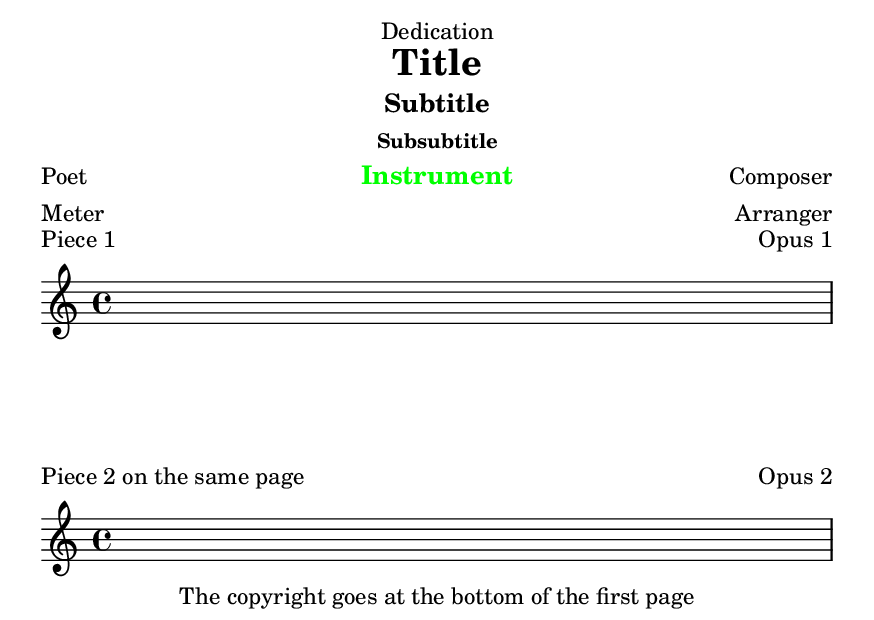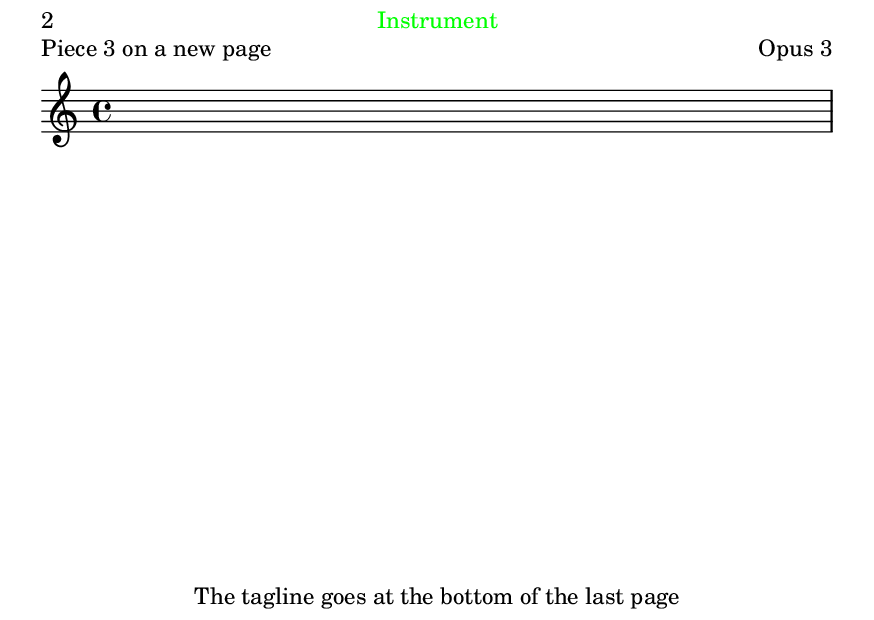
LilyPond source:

%% Generated by lilypond-book
%% Options: [exampleindent=10.16\mm,indent=0\mm,line-width=160\mm,noragged-right,paper-height=845.047\pt,paper-width=597.508\pt,papersize="a6landscape",quote]
\include "lilypond-book-preamble.ly"


% ****************************************************************
% Start cut-&-pastable-section
% ****************************************************************

#(ly:set-option 'eps-box-padding 3.000000)



\paper {
  #(set-paper-size "a6landscape")
  indent = 0\mm
  ragged-right = ##f
}

\layout {
  
}




% ****************************************************************
% ly snippet:
% ****************************************************************
\sourcefileline 778
\book {
  \header {
      % 以下のフィールドは中央揃えされます。
    dedication = "Dedication"
    title = "Title"
    subtitle = "Subtitle"
    subsubtitle = "Subsubtitle"
      % 以下のフィールドは 1 行に配置されます
      % フィールド "instrument" は 2 ページ以降にも表示されます
    instrument = \markup \with-color #green "Instrument"
    poet = "Poet"
    composer = "Composer"
      % 以下のフィールドは同一行の両端に配置されます
    meter = "Meter"
    arranger = "Arranger"
      % 以下のフィールドは最下段の中央に配置されます
      % tagline は最後のページの最下部に配置されます
      % copyright は最初のページの最下部に配置されます
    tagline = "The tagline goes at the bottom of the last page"
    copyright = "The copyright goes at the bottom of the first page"
  }
  \score {
    \header {
        % 以下のフィールドは同一行の両端に配置されます
      piece = "Piece 1"
      opus = "Opus 1"
    }
    { s1 }
  }
  \score {
    \header {
        % 以下のフィールドは同一行の両端に配置されます
      piece = "Piece 2 on the same page"
      opus = "Opus 2"
    }
    { s1 }
  }
  \pageBreak
  \score {
    \header {
        % 以下のフィールドは同一行の両端に配置されます
      piece = "Piece 3 on a new page"
      opus = "Opus 3"
    }
    { s1 }
  }
}


% ****************************************************************
% end ly snippet
% ****************************************************************
